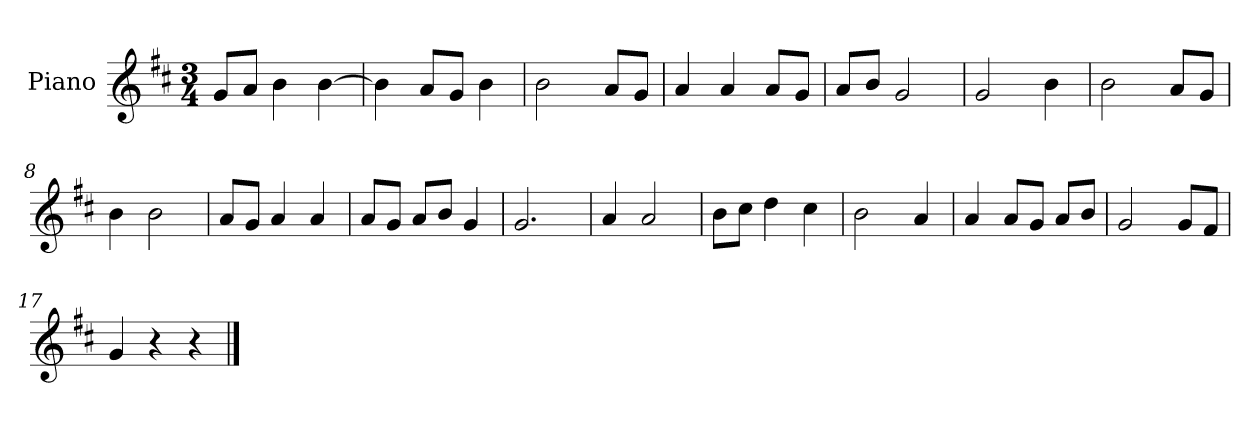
**kern
*part1
*staff1
*I"Piano
*I'P-no
*clefG2
*k[f#c#]
*M3/4
*MM180
=1
8g/L
8a/J
4b\
[4b\
=2
4b\]
8a/L
8g/J
4b\
=3
2b\
8a/L
8g/J
=4
4a/
4a/
8a/L
8g/J
=5
8a/L
8b/J
2g/
=6
2g/
4b\
=7
2b\
8a/L
8g/J
=8
4b\
2b\
=9
8a/L
8g/J
4a/
4a/
!!LO:LB:g=z
=10
8a/L
8g/J
8a/L
8b/J
4g/
=11
2.g/
=12
4a/
2a/
=13
8b\L
8cc#\J
4dd\
4cc#\
=14
2b\
4a/
=15
4a/
8a/L
8g/J
8a/L
8b/J
=16
2g/
8g/L
8f#/J
=17
4g/
4r
4r
==
*-
